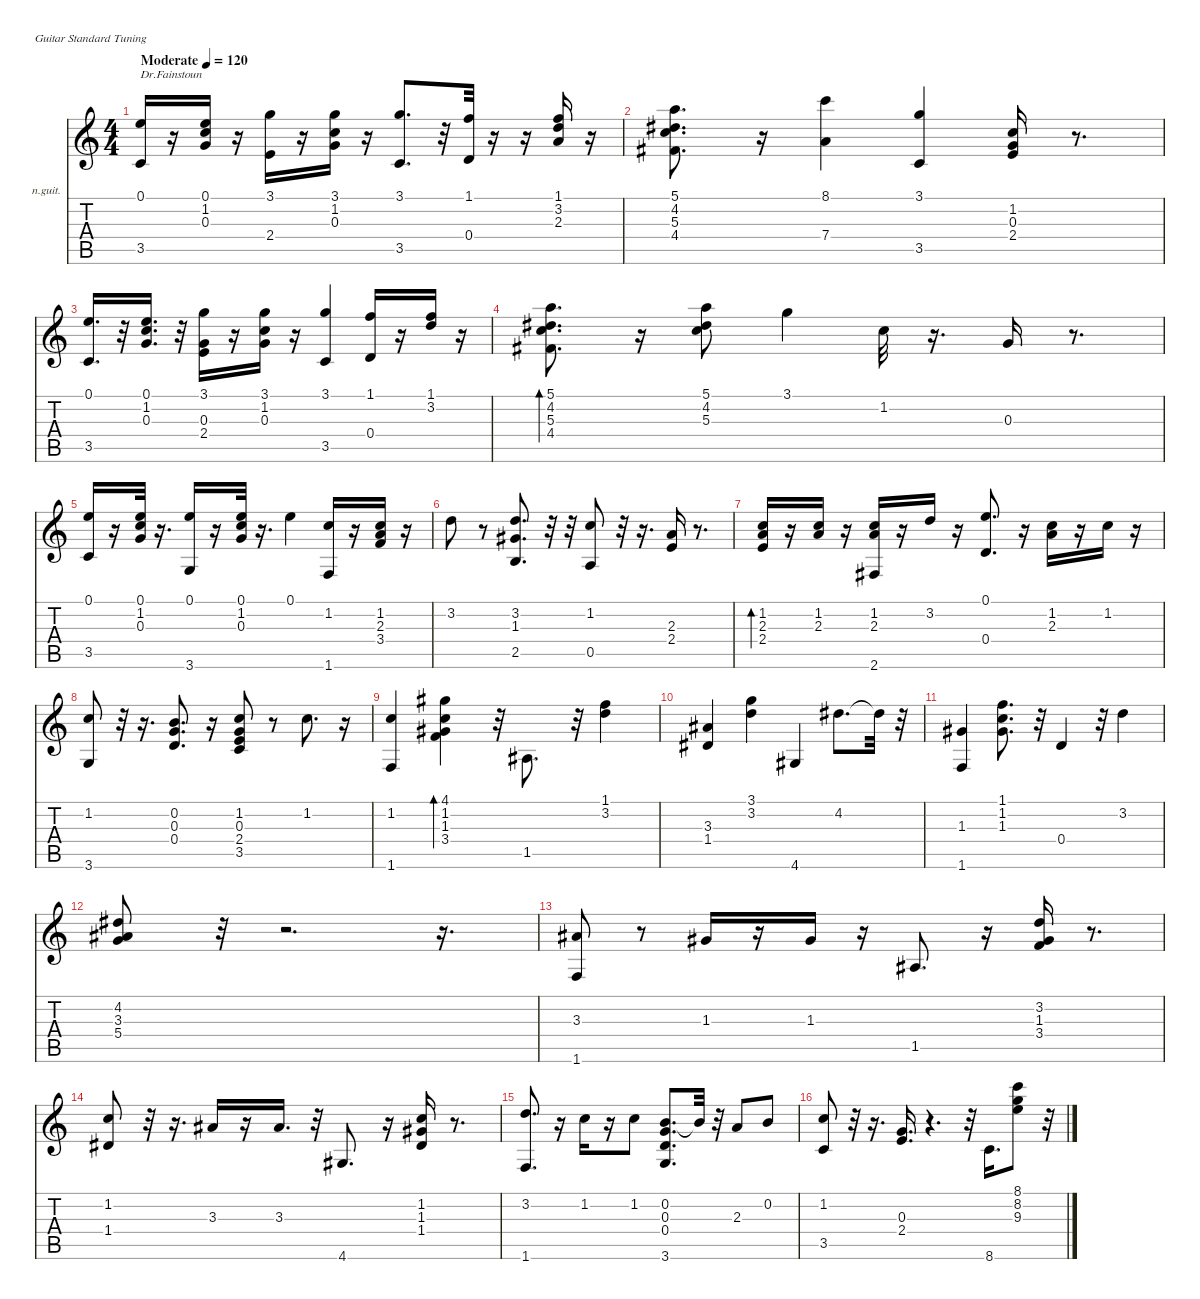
\defaultSystemsLayout 4
\hideDynamics
\bracketExtendMode nobrackets
\firstSystemTrackNameOrientation horizontal
\otherSystemsTrackNameOrientation horizontal
\track ("Гитара" "n.guit.") {instrument acousticguitarnylon}
\staff {score tabs}
\tuning (E4 B3 G3 D3 A2 E2)
\ts (4 4)
\beaming (8 2 2 2 2)
\tempo (120 "Moderate")
\clef g2
\ks c
(0.1 3.5).16{txt "Dr.Fainstoun" dy ff instrument acousticguitarnylon beam Up} r.16{beam Up} (0.1 1.2 0.3).16{beam Up} r.16{beam Up} (3.1 2.4).16{beam Down} r.16{txt "" beam Down} (3.1 1.2 0.3).16{beam Down} r.16{beam Down} (3.1 3.5).8{d beam Up} r.32{beam Up} (1.1 0.4).32{beam Up} r.16{beam Up} r.16{beam Up} (1.1 3.2 2.3).16{beam Down} r.16{beam Down} |
(5.1 4.2{acc #} 5.3 4.4{acc #}).8{d beam Down} r.16{beam Down} (8.1 7.4).4{beam Down} (3.1 3.5).4{dy f beam Up} (1.2 0.3 2.4).16{beam Up} r.8{d beam Up} |
(0.1 3.5).16{d dy ff beam Up} r.32{beam Up} (0.1 1.2 0.3).16{d beam Up} r.32{beam Up} (3.1 0.3 2.4).16{beam Down} r.16{beam Down} (3.1 1.2 0.3).16{beam Down} r.16{beam Down} (3.1 3.5).4{beam Up} (1.1 0.4).16{dy f beam Up} r.16{beam Up} (1.1 3.2).16{beam Up} r.16{beam Up} |
(5.1 4.2{acc #} 5.3 4.4{acc #}).8{d bd 480 beam Down} r.16{beam Down} (5.1 4.2{acc #} 5.3).8{beam Down} 3.1.4{beam Down} 1.2.32{beam Down} r.16{d beam Down} 0.3.16{beam Up} r.8{d beam Up} |
(0.1 3.5).16{dy fff beam Up} r.16{beam Up} (0.1 1.2 0.3).32{dy ff beam Up} r.16{d beam Up} (0.1 3.6).16{beam Up} r.16{beam Up} (0.1 1.2 0.3).32{beam Up} r.16{d beam Up} 0.1.4{beam Down} (1.2 1.6).16{beam Up} r.16{beam Up} (1.2 2.3 3.4).16{beam Up} r.16{beam Up} |
3.2.8{beam Down} r.8{beam Down} (3.2 1.3{acc #} 2.5).8{d beam Up} r.32{beam Up} r.32{beam Up} (1.2 0.5).8{beam Up} r.32{beam Up} r.16{d beam Up} (2.3 2.4).16{dy f beam Up} r.8{d beam Up} |
(1.2 2.3 2.4).16{bd 480 dy ff beam Up} r.16{beam Up} (1.2 2.3).16{beam Up} r.16{beam Up} (1.2 2.3 2.6{acc #}).16{dy f beam Up} r.16{beam Up} 3.2.16{dy ff beam Up} r.16{beam Up} (0.1 0.4).8{d dy f beam Up} r.16{beam Up} (1.2 2.3).16{dy ff beam Down} r.16{beam Down} 1.2.16{beam Down} r.16{beam Down} |
(1.2 3.6).8{beam Up} r.32{beam Up} r.16{d beam Up} (0.2 0.3 0.4).8{d beam Up} r.16{beam Up} (1.2 0.3 2.4 3.5).8{dy fff beam Up} r.8{beam Up} 1.2.8{d beam Down} r.16{beam Down} |
(1.2 1.6).4{beam Up} (4.1{acc #} 1.2 1.3{acc #} 3.4).4{bd 480 beam Down} r.32{beam Down} 1.5{acc #}.8{d dy f beam Up} r.32{beam Up} (3.2 1.1).4{dy fff beam Down} |
(1.4{acc #} 3.3{acc #}).4{dy f beam Up} (3.2 3.1).4{dy ff beam Down} 4.6{acc #}.4{dy f beam Up} 4.2{acc #}.8{d dy fff beam Down} 4.2{t acc #}.32{dy f beam Down} r.32{beam Down} |
(1.3{acc #} 1.6).4{beam Up} (1.1 1.2 1.3{acc #}).8{d dy fff beam Down} r.32{beam Down} 0.4.4{dy f beam Up} r.32{beam Up} 3.2.4{dy fff beam Down} |
(4.2{acc #} 3.3{acc #} 5.4).8{beam Up} r.32{beam Up} r.2{d beam Up} r.16{d beam Up} |
(3.3{acc #} 1.6).8{beam Up} r.8{beam Up} 1.3{acc #}.16{beam Up} r.16{beam Up} 1.3{acc #}.16{dy f beam Up} r.16{beam Up} 1.5{acc #}.8{d beam Up} r.16{beam Up} (3.4 3.2 1.3{acc #}).16{dy ff beam Up} r.8{d beam Up} |
(1.2 1.4{acc #}).8{dy f beam Up} r.32{beam Up} r.16{d beam Up} 3.3{acc #}.16{dy ff beam Up} r.16{beam Up} 3.3{acc #}.16{d dy f beam Up} r.32{beam Up} 4.6{acc #}.8{d beam Up} r.16{beam Up} (1.3{acc #} 1.4{acc #} 1.2).16{dy ff beam Up} r.8{d beam Up} |
(3.2 1.6).8{d dy f beam Up} r.16{beam Up} 1.2.16{beam Down} r.16{beam Down} 1.2.8{beam Down} (0.2 0.3 0.4 3.6).8{d dy fff beam Up} 0.2{t}.32{dy f beam Up} r.32{beam Up} 2.3.8{dy ff beam Up} 0.2.8{dy fff beam Up} |
(1.2 3.5).8{dy f beam Up} r.32{beam Up} r.16{d beam Up} (0.3 2.4).16{d beam Up} r.4{d beam Up} r.32{beam Up} 8.6.16{d beam Down} (8.1 8.2 9.3).8{beam Down} r.32{beam Down}
